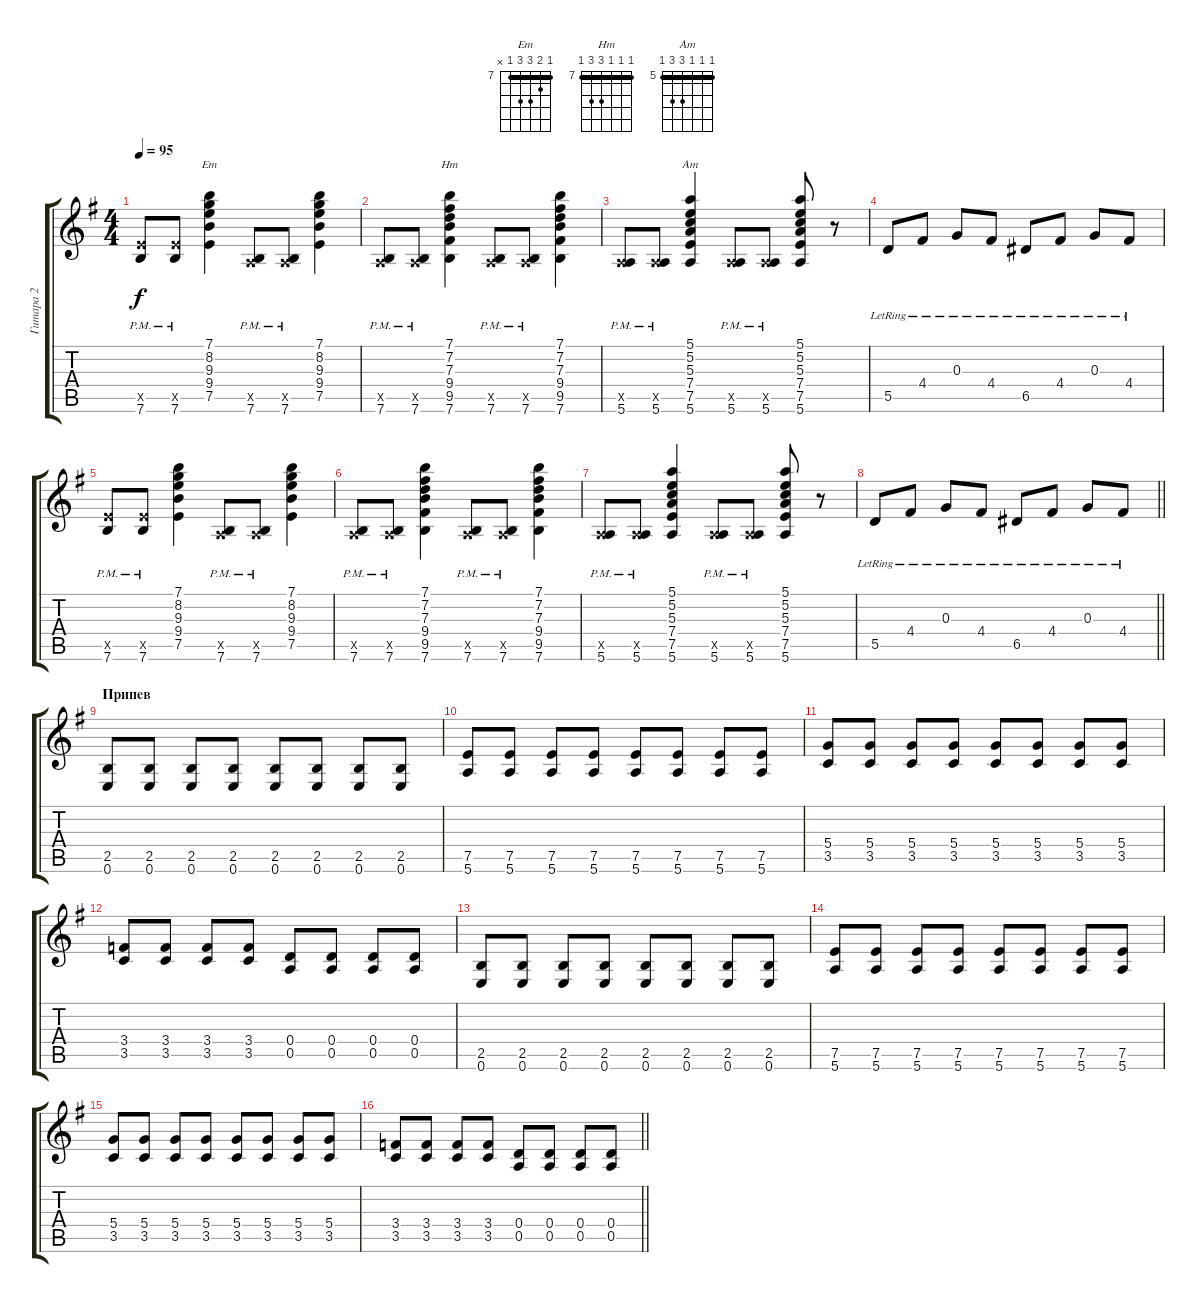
\track ("Гитара 2" "Гитара 2") {instrument overdrivenguitar}
\staff {score tabs}
\tuning (E4 B3 G3 D3 A2 E2) {hide}
\chord ("Em" 7 8 9 9 7 x) {firstfret 7 barre 7}
\chord ("Hm" 7 7 7 9 9 7) {firstfret 7 barre 7}
\chord ("Am" 5 5 5 7 7 5) {firstfret 5 barre 5}
\ts (4 4)
\tempo 95
\clef g2
\ks eminor
(7.5{x} 7.6{pm}).8{dy f} (7.5{x} 7.6{pm}).8 (7.1 8.2 9.3 9.4 7.5).4{ch "Em"} (0.5{x} 7.6{pm}).8 (0.5{x} 7.6{pm}).8 (7.1 8.2 9.3 9.4 7.5).4 |
(0.5{x} 7.6{pm}).8 (0.5{x} 7.6{pm}).8 (7.1 7.2 7.3 9.4 9.5 7.6).4{ch "Hm"} (0.5{x} 7.6{pm}).8 (0.5{x} 7.6{pm}).8 (7.1 7.2 7.3 9.4 9.5 7.6).4 |
(0.5{x} 5.6{pm}).8 (0.5{x} 5.6{pm}).8 (5.1 5.2 5.3 7.4 7.5 5.6).4{ch "Am"} (0.5{x} 5.6{pm}).8 (0.5{x} 5.6{pm}).8 (5.1 5.2 5.3 7.4 7.5 5.6).8 r.8 |
5.5{lr}.8 4.4{lr}.8 0.3{lr}.8 4.4{lr}.8 6.5{lr}.8 4.4{lr}.8 0.3{lr}.8 4.4{lr}.8 |
(7.5{x} 7.6{pm}).8 (7.5{x} 7.6{pm}).8 (7.1 8.2 9.3 9.4 7.5).4 (0.5{x} 7.6{pm}).8 (0.5{x} 7.6{pm}).8 (7.1 8.2 9.3 9.4 7.5).4 |
(0.5{x} 7.6{pm}).8 (0.5{x} 7.6{pm}).8 (7.1 7.2 7.3 9.4 9.5 7.6).4 (0.5{x} 7.6{pm}).8 (0.5{x} 7.6{pm}).8 (7.1 7.2 7.3 9.4 9.5 7.6).4 |
(0.5{x} 5.6{pm}).8 (0.5{x} 5.6{pm}).8 (5.1 5.2 5.3 7.4 7.5 5.6).4 (0.5{x} 5.6{pm}).8 (0.5{x} 5.6{pm}).8 (5.1 5.2 5.3 7.4 7.5 5.6).8 r.8 |
\barLineRight lightlight
5.5{lr}.8 4.4{lr}.8 0.3{lr}.8 4.4{lr}.8 6.5{lr}.8 4.4{lr}.8 0.3{lr}.8 4.4{lr}.8 |
\section ("" "Припев")
(2.5 0.6).8{instrument overdrivenguitar} (2.5 0.6).8 (2.5 0.6).8 (2.5 0.6).8 (2.5 0.6).8 (2.5 0.6).8 (2.5 0.6).8 (2.5 0.6).8 |
(7.5 5.6).8 (7.5 5.6).8 (7.5 5.6).8 (7.5 5.6).8 (7.5 5.6).8 (7.5 5.6).8 (7.5 5.6).8 (7.5 5.6).8 |
(5.4 3.5).8 (5.4 3.5).8 (5.4 3.5).8 (5.4 3.5).8 (5.4 3.5).8 (5.4 3.5).8 (5.4 3.5).8 (5.4 3.5).8 |
(3.4 3.5).8 (3.4 3.5).8 (3.4 3.5).8 (3.4 3.5).8 (0.4 0.5).8 (0.4 0.5).8 (0.4 0.5).8 (0.4 0.5).8 |
(2.5 0.6).8 (2.5 0.6).8 (2.5 0.6).8 (2.5 0.6).8 (2.5 0.6).8 (2.5 0.6).8 (2.5 0.6).8 (2.5 0.6).8 |
(7.5 5.6).8 (7.5 5.6).8 (7.5 5.6).8 (7.5 5.6).8 (7.5 5.6).8 (7.5 5.6).8 (7.5 5.6).8 (7.5 5.6).8 |
(5.4 3.5).8 (5.4 3.5).8 (5.4 3.5).8 (5.4 3.5).8 (5.4 3.5).8 (5.4 3.5).8 (5.4 3.5).8 (5.4 3.5).8 |
\barLineRight lightlight
(3.4 3.5).8 (3.4 3.5).8 (3.4 3.5).8 (3.4 3.5).8 (0.4 0.5).8 (0.4 0.5).8 (0.4 0.5).8 (0.4 0.5).8
